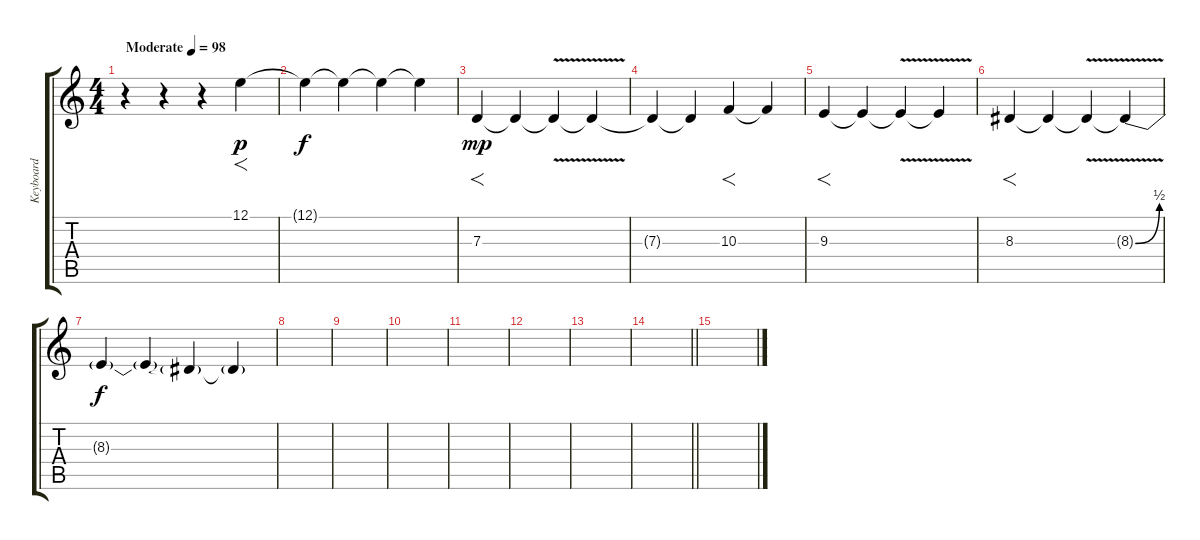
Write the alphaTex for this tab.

\track ("Keyboard" "Keyboard") {instrument pad5bowed}
\staff {score tabs}
\tuning (E4 B3 G3 D3 A2 D2) {hide}
\ts (4 4)
\tempo (98 "Moderate")
\clef g2
\ks c
r.4{dy p instrument pad5bowed} r.4 r.4 12.1.4{f} |
12.1{t}.4{dy f} 12.1{t}.4 12.1{t}.4 12.1{t}.4 |
7.3.4{f dy mp} 7.3{t}.4 7.3{v t}.4 7.3{t}.4 |
7.3{t}.4 7.3{t}.4 10.3.4{f} 10.3{t}.4 |
9.3.4{f} 9.3{t}.4 9.3{v t}.4 9.3{t}.4 |
8.3.4{f} 8.3{t}.4 8.3{v t}.4 8.3{be (bend 0 0 60 2) t}.4 |
8.3{t}.4{dy f} 8.3{t}.4 8.3{t}.4 8.3{t}.4 |
|
|
|
|
|
|
\barLineRight lightlight
|
\section ("" "")
